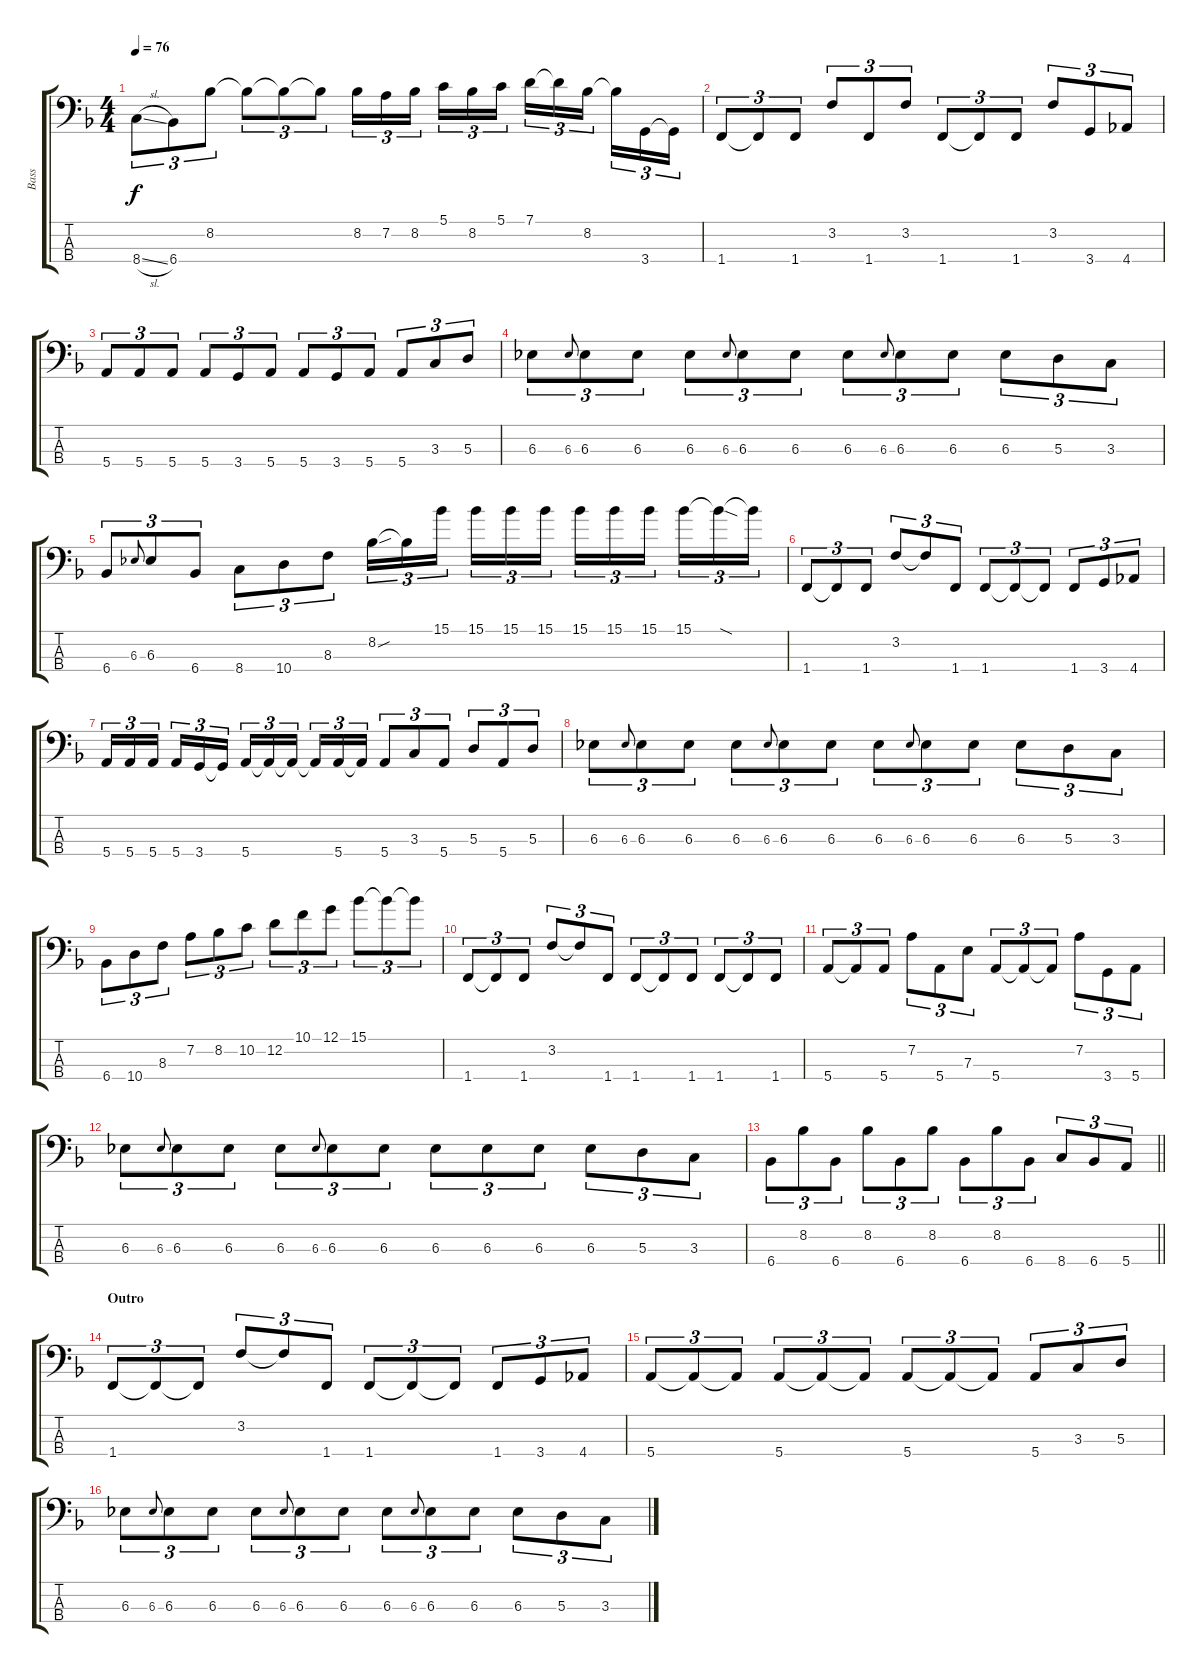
\track ("Bass" "Bass") {instrument electricbassfinger}
\staff {score tabs}
\tuning (G2 D2 A1 E1) {hide}
\ts (4 4)
\tempo 76
\clef f4
\ks f
8.4{sl}.8{tu (3 2) dy f} 6.4.8{tu (3 2)} 8.2.8{tu (3 2)} 8.2{t}.8{tu (3 2)} 8.2{t}.8{tu (3 2)} 8.2{t}.8{tu (3 2)} 8.2.16{tu (3 2)} 7.2.16{tu (3 2)} 8.2.16{tu (3 2) beam splitsecondary} 5.1.16{tu (3 2)} 8.2.16{tu (3 2)} 5.1.16{tu (3 2)} 7.1.16{tu (3 2)} 7.1{t}.16{tu (3 2)} 8.2.16{tu (3 2) beam splitsecondary} 8.2{t}.16{tu (3 2)} 3.4.16{tu (3 2)} 3.4{t}.16{tu (3 2)} |
1.4.8{tu (3 2)} 1.4{t}.8{tu (3 2)} 1.4.8{tu (3 2)} 3.2.8{tu (3 2)} 1.4.8{tu (3 2)} 3.2.8{tu (3 2)} 1.4.8{tu (3 2)} 1.4{t}.8{tu (3 2)} 1.4.8{tu (3 2)} 3.2.8{tu (3 2)} 3.4.8{tu (3 2)} 4.4.8{tu (3 2)} |
5.4.8{tu (3 2)} 5.4.8{tu (3 2)} 5.4.8{tu (3 2)} 5.4.8{tu (3 2)} 3.4.8{tu (3 2)} 5.4.8{tu (3 2)} 5.4.8{tu (3 2)} 3.4.8{tu (3 2)} 5.4.8{tu (3 2)} 5.4.8{tu (3 2)} 3.3.8{tu (3 2)} 5.3.8{tu (3 2)} |
6.3.8{tu (3 2)} 6.3.8{gr onbeat} 6.3.8{tu (3 2)} 6.3.8{tu (3 2)} 6.3.8{tu (3 2)} 6.3.8{gr onbeat} 6.3.8{tu (3 2)} 6.3.8{tu (3 2)} 6.3.8{tu (3 2)} 6.3.8{gr onbeat} 6.3.8{tu (3 2)} 6.3.8{tu (3 2)} 6.3.8{tu (3 2)} 5.3.8{tu (3 2)} 3.3.8{tu (3 2)} |
6.4.8{tu (3 2)} 6.3.8{gr onbeat} 6.3.8{tu (3 2)} 6.4.8{tu (3 2)} 8.4.8{tu (3 2)} 10.4.8{tu (3 2)} 8.3.8{tu (3 2)} 8.2{sou}.16{tu (3 2)} 8.2{t}.16{tu (3 2)} 15.1.16{tu (3 2) beam splitsecondary} 15.1.16{tu (3 2)} 15.1.16{tu (3 2)} 15.1.16{tu (3 2)} 15.1.16{tu (3 2)} 15.1.16{tu (3 2)} 15.1.16{tu (3 2) beam splitsecondary} 15.1.16{tu (3 2)} 15.1{sod t}.16{tu (3 2)} 15.1{t}.16{tu (3 2)} |
1.4.8{tu (3 2)} 1.4{t}.8{tu (3 2)} 1.4.8{tu (3 2)} 3.2.8{tu (3 2)} 3.2{t}.8{tu (3 2)} 1.4.8{tu (3 2)} 1.4.8{tu (3 2)} 1.4{t}.8{tu (3 2)} 1.4{t}.8{tu (3 2)} 1.4.8{tu (3 2)} 3.4.8{tu (3 2)} 4.4.8{tu (3 2)} |
5.4.16{tu (3 2)} 5.4.16{tu (3 2)} 5.4.16{tu (3 2) beam splitsecondary} 5.4.16{tu (3 2)} 3.4.16{tu (3 2)} 3.4{t}.16{tu (3 2)} 5.4.16{tu (3 2)} 5.4{t}.16{tu (3 2)} 5.4{t}.16{tu (3 2) beam splitsecondary} 5.4{t}.16{tu (3 2)} 5.4.16{tu (3 2)} 5.4{t}.16{tu (3 2)} 5.4.8{tu (3 2)} 3.3.8{tu (3 2)} 5.4.8{tu (3 2)} 5.3.8{tu (3 2)} 5.4.8{tu (3 2)} 5.3.8{tu (3 2)} |
6.3.8{tu (3 2)} 6.3.8{gr onbeat} 6.3.8{tu (3 2)} 6.3.8{tu (3 2)} 6.3.8{tu (3 2)} 6.3.8{gr onbeat} 6.3.8{tu (3 2)} 6.3.8{tu (3 2)} 6.3.8{tu (3 2)} 6.3.8{gr onbeat} 6.3.8{tu (3 2)} 6.3.8{tu (3 2)} 6.3.8{tu (3 2)} 5.3.8{tu (3 2)} 3.3.8{tu (3 2)} |
6.4.8{tu (3 2)} 10.4.8{tu (3 2)} 8.3.8{tu (3 2)} 7.2.8{tu (3 2)} 8.2.8{tu (3 2)} 10.2.8{tu (3 2)} 12.2.8{tu (3 2)} 10.1.8{tu (3 2)} 12.1.8{tu (3 2)} 15.1.8{tu (3 2)} 15.1{t}.8{tu (3 2)} 15.1{t}.8{tu (3 2)} |
1.4.8{tu (3 2)} 1.4{t}.8{tu (3 2)} 1.4.8{tu (3 2)} 3.2.8{tu (3 2)} 3.2{t}.8{tu (3 2)} 1.4.8{tu (3 2)} 1.4.8{tu (3 2)} 1.4{t}.8{tu (3 2)} 1.4.8{tu (3 2)} 1.4.8{tu (3 2)} 1.4{t}.8{tu (3 2)} 1.4.8{tu (3 2)} |
5.4.8{tu (3 2)} 5.4{t}.8{tu (3 2)} 5.4.8{tu (3 2)} 7.2.8{tu (3 2)} 5.4.8{tu (3 2)} 7.3.8{tu (3 2)} 5.4.8{tu (3 2)} 5.4{t}.8{tu (3 2)} 5.4{t}.8{tu (3 2)} 7.2.8{tu (3 2)} 3.4.8{tu (3 2)} 5.4.8{tu (3 2)} |
6.3.8{tu (3 2)} 6.3.8{gr onbeat} 6.3.8{tu (3 2)} 6.3.8{tu (3 2)} 6.3.8{tu (3 2)} 6.3.8{gr onbeat} 6.3.8{tu (3 2)} 6.3.8{tu (3 2)} 6.3.8{tu (3 2)} 6.3.8{tu (3 2)} 6.3.8{tu (3 2)} 6.3.8{tu (3 2)} 5.3.8{tu (3 2)} 3.3.8{tu (3 2)} |
\barLineRight lightlight
6.4.8{tu (3 2)} 8.2.8{tu (3 2)} 6.4.8{tu (3 2)} 8.2.8{tu (3 2)} 6.4.8{tu (3 2)} 8.2.8{tu (3 2)} 6.4.8{tu (3 2)} 8.2.8{tu (3 2)} 6.4.8{tu (3 2)} 8.4.8{tu (3 2)} 6.4.8{tu (3 2)} 5.4.8{tu (3 2)} |
\section ("" "Outro")
1.4.8{tu (3 2)} 1.4{t}.8{tu (3 2)} 1.4{t}.8{tu (3 2)} 3.2.8{tu (3 2)} 3.2{t}.8{tu (3 2)} 1.4.8{tu (3 2)} 1.4.8{tu (3 2)} 1.4{t}.8{tu (3 2)} 1.4{t}.8{tu (3 2)} 1.4.8{tu (3 2)} 3.4.8{tu (3 2)} 4.4.8{tu (3 2)} |
5.4.8{tu (3 2)} 5.4{t}.8{tu (3 2)} 5.4{t}.8{tu (3 2)} 5.4.8{tu (3 2)} 5.4{t}.8{tu (3 2)} 5.4{t}.8{tu (3 2)} 5.4.8{tu (3 2)} 5.4{t}.8{tu (3 2)} 5.4{t}.8{tu (3 2)} 5.4.8{tu (3 2)} 3.3.8{tu (3 2)} 5.3.8{tu (3 2)} |
6.3.8{tu (3 2)} 6.3.8{gr onbeat} 6.3.8{tu (3 2)} 6.3.8{tu (3 2)} 6.3.8{tu (3 2)} 6.3.8{gr onbeat} 6.3.8{tu (3 2)} 6.3.8{tu (3 2)} 6.3.8{tu (3 2)} 6.3.8{gr onbeat} 6.3.8{tu (3 2)} 6.3.8{tu (3 2)} 6.3.8{tu (3 2)} 5.3.8{tu (3 2)} 3.3.8{tu (3 2)}
